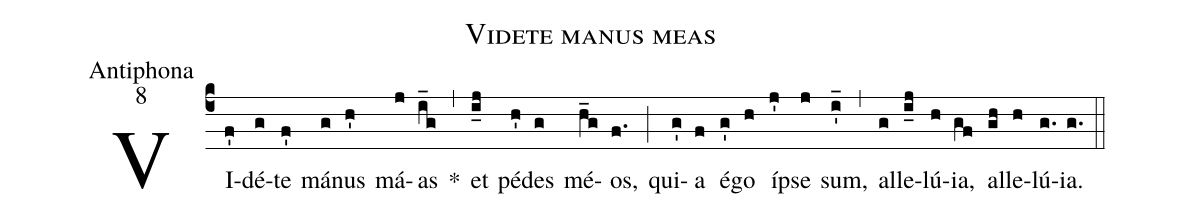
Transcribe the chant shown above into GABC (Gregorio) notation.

name:Videte manus meas;
office-part:Antiphona;
mode:8;
%%
(c4) VI(f')dé(g)te(f') má(g)nus(h') má(j)as(i_g) *(,) et(i_j) pé(h')des(g) mé(h_g)os,(f.) (;) qui(g')a(f) é(g')go(h) í(j')pse(j) sum,(i'_) (,) al(g)le(i_j)lú(h)ia,(gf) al(gh)le(h)lú(g.)ia.(g.) (::)
